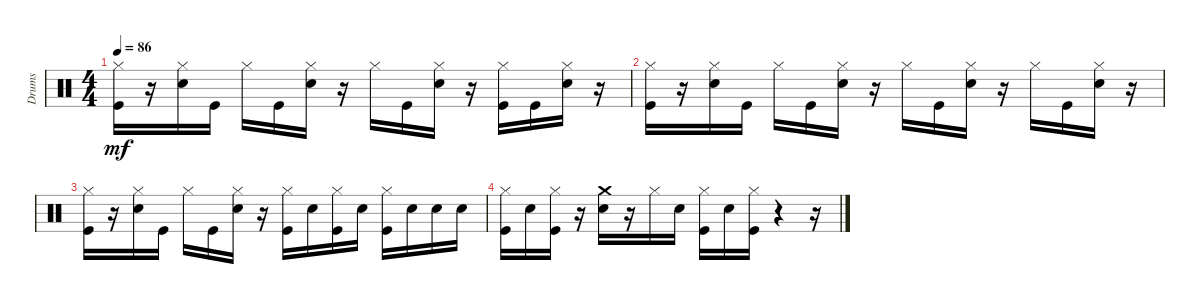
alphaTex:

\track ("Drums" "Drums") {instrument percussion}
\staff {score}
\articulation defaults
\ts (4 4)
\tempo 86
\clef neutral
\ks c
("Hi-Hat (closed)" "Kick (hit)").16{dy mf} r.16 ("Hi-Hat (closed)" "Snare (hit) 2").16 "Kick (hit)".16 "Hi-Hat (closed)".16 "Kick (hit)".16 ("Hi-Hat (closed)" "Snare (hit) 2").16 r.16 "Hi-Hat (closed)".16 "Kick (hit)".16 ("Snare (hit) 2" "Hi-Hat (closed)").16 r.16 ("Hi-Hat (closed)" "Kick (hit)").16 "Kick (hit)".16 ("Hi-Hat (closed)" "Snare (hit) 2").16 r.16 |
("Hi-Hat (closed)" "Kick (hit)").16 r.16 ("Hi-Hat (closed)" "Snare (hit) 2").16 "Kick (hit)".16 "Hi-Hat (closed)".16 "Kick (hit)".16 ("Hi-Hat (closed)" "Snare (hit) 2").16 r.16 "Hi-Hat (closed)".16 "Kick (hit)".16 ("Snare (hit) 2" "Hi-Hat (closed)").16 r.16 "Hi-Hat (closed)".16 "Kick (hit)".16 ("Hi-Hat (closed)" "Snare (hit) 2").16 r.16 |
("Hi-Hat (closed)" "Kick (hit)").16 r.16 ("Snare (hit) 2" "Hi-Hat (closed)").16 "Kick (hit)".16 "Hi-Hat (closed)".16 "Kick (hit)".16 ("Hi-Hat (closed)" "Snare (hit) 2").16 r.16 ("Hi-Hat (closed)" "Kick (hit)").16 "Snare (hit) 2".16 ("Hi-Hat (closed)" "Kick (hit)").16 "Snare (hit) 2".16 ("Hi-Hat (closed)" "Kick (hit)").16 "Snare (hit) 2".16 "Snare (hit) 2".16 "Snare (hit) 2".16 |
("Hi-Hat (closed)" "Kick (hit)").16 "Snare (hit) 2".16 ("Hi-Hat (closed)" "Kick (hit)").16 r.16 ("Crash medium (hit)" "Snare (hit) 2").16 r.16 "Hi-Hat (closed)".16 "Snare (hit) 2".16 ("Kick (hit)" "Hi-Hat (closed)").16 "Snare (hit) 2".16 ("Kick (hit)" "Hi-Hat (closed)").16 r.4 r.16
